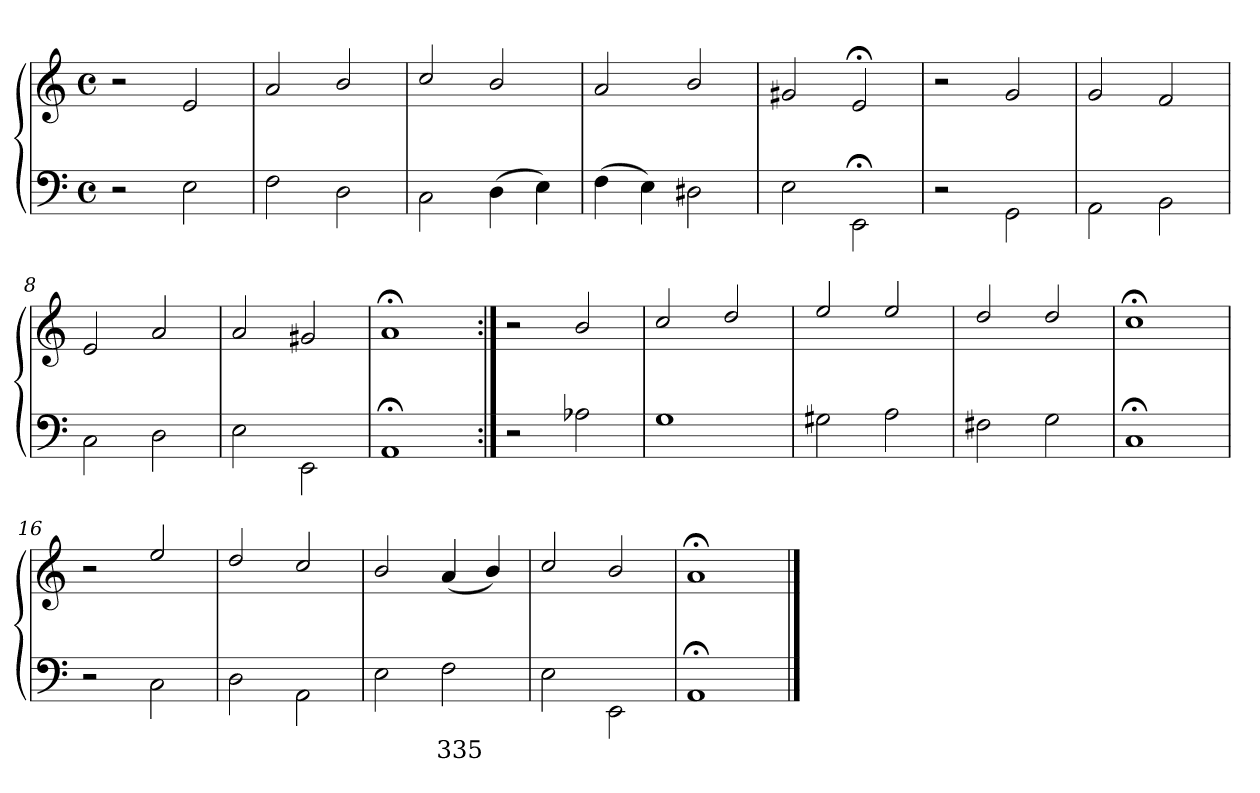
**kern	**text	**kern
*part1	*part1	*part1
*staff2	*staff2	*staff1
*clefF4	*	*clefG2
*M4/4	*	*M4/4
*met(c)	*	*met(c)
=1	=1	=1
2r	.	2r
2E\	.	2e/
=2	=2	=2
2F\	.	2a/
2D\	.	2b/
=3	=3	=3
2C\	.	2cc/
(4D\	.	2b/
4E\)	.	.
=4	=4	=4
(4F\	.	2a/
4E\)	.	.
2D#X\	.	2b/
=5	=5	=5
2E\	.	2g#X/
2EE;\	.	2e;</
=6	=6	=6
2r	.	2r
2GG\	.	2g/
=7	=7	=7
2AA\	.	2g/
2BB\	.	2f/
=8	=8	=8
2C\	.	2e/
2D\	.	2a/
=9	=9	=9
2E\	.	2a/
2EE\	.	2g#X/
=10	=10	=10
1AA;\	.	1a;</
!!LO:LB:g=z
=11:|!	=11:|!	=11:|!
2r	.	2r
2A-X\	.	2b/
=12	=12	=12
1G\	.	2cc/
.	.	2dd/
=13	=13	=13
2G#X\	.	2ee/
2A\	.	2ee/
=14	=14	=14
2F#X\	.	2dd/
2G\	.	2dd/
=15	=15	=15
1C;\	.	1cc;</
=16	=16	=16
2r	.	2r
2C\	.	2ee/
=17	=17	=17
2D\	.	2dd/
2AA\	.	2cc/
=18	=18	=18
2E\	.	2b/
2F\	335	(4a/
.	.	4b/)
=19	=19	=19
2E\	.	2cc/
2EE\	.	2b/
=20	=20	=20
1AA;\	.	1a;</
==	==	==
*-	*-	*-
